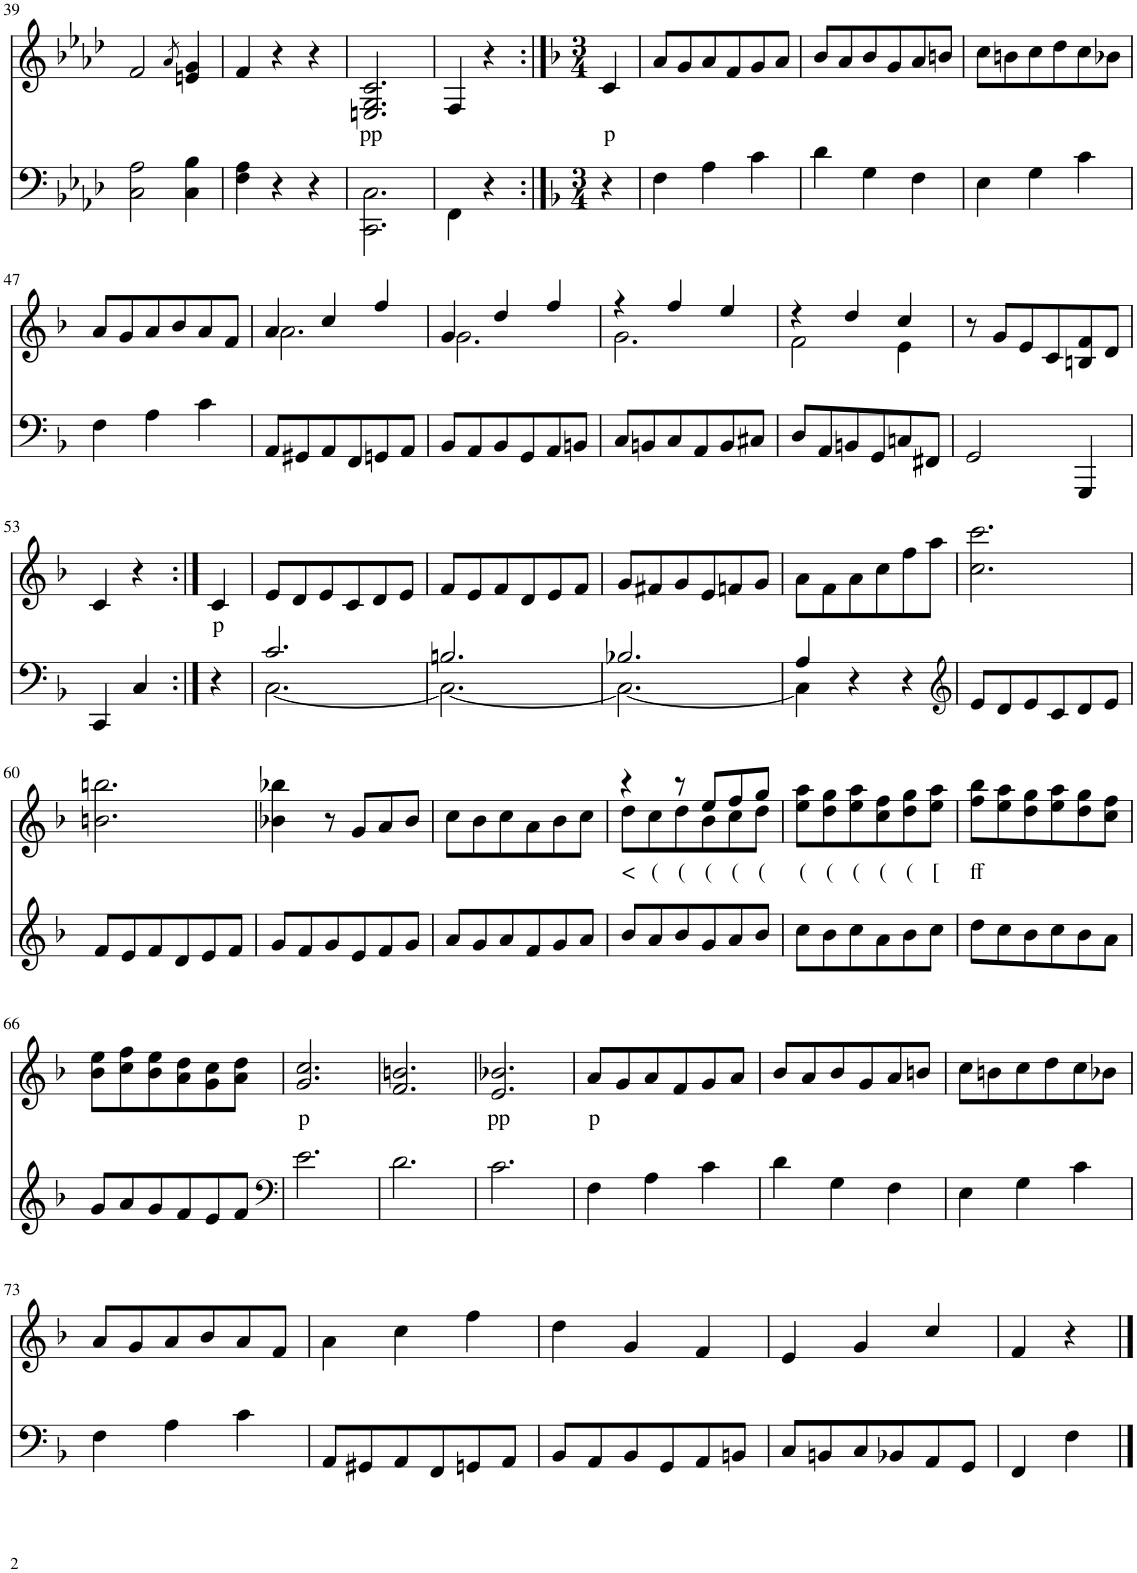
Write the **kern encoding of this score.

**kern	**kern	**text
*part2	*part1	*part1
*staff2	*staff1	*staff1
*I"piano	*I"piano	*
*I'Pno	*I'Pno	*
!!LO:PB:g=z
*clefF4	*clefG2	*
*k[b-e-a-d-]	*k[b-e-a-d-]	*
*f:	*f:	*
*M3/4	*M3/4	*
=39	=39	=39
2C\ 2A-\	2f/	.
.	8qa-/	.
4C\ 4B-\	4en/ 4g/	.
=40	=40	=40
4F\ 4A-\	4f/	.
4r	4r	.
4r	4r	.
=41	=41	=41
!	!	!LO:LY:b
2.CC\ 2.C\	2.En/ 2.G/ 2.c/	pp
=42	=42	=42
4FF\	4F/	.
4r	4r	.
=43:|!	=43:|!	=43:|!
*k[b-]	*k[b-]	*
*M3/4	*M3/4	*
!	!	!LO:LY:b
4r	4c/	p
=44	=44	=44
4F\	8a/L	.
.	8g/	.
4A\	8a/	.
.	8f/	.
4c\	8g/	.
.	8a/J	.
=45	=45	=45
4d\	8b-/L	.
.	8a/	.
4G\	8b-/	.
.	8g/	.
4F\	8a/	.
.	8bn/J	.
=46	=46	=46
4E\	8cc\L	.
.	8bn\	.
4G\	8cc\	.
.	8dd\	.
4c\	8cc\	.
.	8b-X\J	.
!!LO:LB:g=z
=47	=47	=47
4F\	8a/L	.
.	8g/	.
4A\	8a/	.
.	8b-/	.
4c\	8a/	.
.	8f/J	.
=48	=48	=48
*	*^	*
8AA/L	4a/	2.a\	.
8GG#X/	.	.	.
8AA/	4cc/	.	.
8FF/	.	.	.
8GGn/	4ff/	.	.
8AA/J	.	.	.
=49	=49	=49	=49
8BB-/L	4g/	2.g\	.
8AA/	.	.	.
8BB-/	4dd/	.	.
8GG/	.	.	.
8AA/	4ff/	.	.
8BBn/J	.	.	.
=50	=50	=50	=50
8C/L	4r	2.g\	.
8BBn/	.	.	.
8C/	4ff/	.	.
8AA/	.	.	.
8BB/	4ee/	.	.
8C#X/J	.	.	.
=51	=51	=51	=51
8D/L	4r	2f\	.
8AA/	.	.	.
8BBn/	4dd/	.	.
8GG/	.	.	.
8Cn/	4cc/	4e\	.
8FF#X/J	.	.	.
*	*v	*v	*
=52	=52	=52
2GG/	8r	.
.	8g/L	.
.	8e/	.
.	8c/	.
4GGG/	8Bn/ 8f/	.
.	8d/J	.
!!LO:LB:g=z
=53	=53	=53
4CC/	4c/	.
4C/	4r	.
=54:|!	=54:|!	=54:|!
!	!	!LO:LY:b
4r	4c/	p
=55	=55	=55
*^	*	*
2.c/	[2.C\	8e/L	.
.	.	8d/	.
.	.	8e/	.
.	.	8c/	.
.	.	8d/	.
.	.	8e/J	.
=56	=56	=56	=56
2.Bn/	2.C\_	8f/L	.
.	.	8e/	.
.	.	8f/	.
.	.	8d/	.
.	.	8e/	.
.	.	8f/J	.
=57	=57	=57	=57
2.B-X/	2.C\_	8g/L	.
.	.	8f#X/	.
.	.	8g/	.
.	.	8e/	.
.	.	8fn/	.
.	.	8g/J	.
=58	=58	=58	=58
4A/	4C\]	8a\L	.
.	.	8f\	.
4r	2ryy	8a\	.
.	.	8cc\	.
4r	.	8ff\	.
.	.	8aa\J	.
*v	*v	*	*
=59	=59	=59
*clefG2	*	*
8e/L	2.cc\ 2.ccc\	.
8d/	.	.
8e/	.	.
8c/	.	.
8d/	.	.
8e/J	.	.
!!LO:LB:g=z
=60	=60	=60
8f/L	2.bn\ 2.bbn\	.
8e/	.	.
8f/	.	.
8d/	.	.
8e/	.	.
8f/J	.	.
=61	=61	=61
8g/L	4b-X\ 4bb-X\	.
8f/	.	.
8g/	8r	.
8e/	8g/L	.
8f/	8a/	.
8g/J	8b-/J	.
=62	=62	=62
8a/L	8cc\L	.
8g/	8b-\	.
8a/	8cc\	.
8f/	8a\	.
8g/	8b-\	.
8a/J	8cc\J	.
=63	=63	=63
*	*^	*
!	!	!	!LO:LY:b
8b-/L	4r	8dd\L	<
!	!	!	!LO:LY:b
8a/	.	8cc\	(
!	!	!	!LO:LY:b
8b-/	8r	8dd\	(
!	!	!	!LO:LY:b
8g/	8ee/L	8b-\	(
!	!	!	!LO:LY:b
8a/	8ff/	8cc\	(
!	!	!	!LO:LY:b
8b-/J	8gg/J	8dd\J	(
=64	=64	=64	=64
!	!	!	!LO:LY:b
*	*v	*v	*
8cc\L	8ee\ 8aa\L	(
!	!	!LO:LY:b
8b-\	8dd\ 8gg\	(
!	!	!LO:LY:b
8cc\	8ee\ 8aa\	(
!	!	!LO:LY:b
8a\	8cc\ 8ff\	(
!	!	!LO:LY:b
8b-\	8dd\ 8gg\	(
!	!	!LO:LY:b
8cc\J	8ee\ 8aa\J	[
=65	=65	=65
!	!	!LO:LY:b
8dd\L	8ff\ 8bb-\L	ff
8cc\	8ee\ 8aa\	.
8b-\	8dd\ 8gg\	.
8cc\	8ee\ 8aa\	.
8b-\	8dd\ 8gg\	.
8a\J	8cc\ 8ff\J	.
!!LO:LB:g=z
=66	=66	=66
8g/L	8b-\ 8ee\L	.
8a/	8cc\ 8ff\	.
8g/	8b-\ 8ee\	.
8f/	8a\ 8dd\	.
8e/	8g\ 8cc\	.
8f/J	8a\ 8dd\J	.
=67	=67	=67
*clefF4	*	*
!	!	!LO:LY:b
2.e\	2.g/ 2.cc/	p
=68	=68	=68
2.d\	2.f/ 2.bn/	.
=69	=69	=69
!	!	!LO:LY:b
2.c\	2.e/ 2.b-X/	pp
=70	=70	=70
!	!	!LO:LY:b
4F\	8a/L	p
.	8g/	.
4A\	8a/	.
.	8f/	.
4c\	8g/	.
.	8a/J	.
=71	=71	=71
4d\	8b-/L	.
.	8a/	.
4G\	8b-/	.
.	8g/	.
4F\	8a/	.
.	8bn/J	.
=72	=72	=72
4E\	8cc\L	.
.	8bn\	.
4G\	8cc\	.
.	8dd\	.
4c\	8cc\	.
.	8b-X\J	.
!!LO:LB:g=z
=73	=73	=73
4F\	8a/L	.
.	8g/	.
4A\	8a/	.
.	8b-/	.
4c\	8a/	.
.	8f/J	.
=74	=74	=74
8AA/L	4a\	.
8GG#X/	.	.
8AA/	4cc\	.
8FF/	.	.
8GGn/	4ff\	.
8AA/J	.	.
=75	=75	=75
8BB-/L	4dd\	.
8AA/	.	.
8BB-/	4g/	.
8GG/	.	.
8AA/	4f/	.
8BBn/J	.	.
=76	=76	=76
8C/L	4e/	.
8BBn/	.	.
8C/	4g/	.
8BB-X/	.	.
8AA/	4cc/	.
8GG/J	.	.
=77	=77	=77
4FF/	4f/	.
4F\	4r	.
==	==	==
*-	*-	*-
